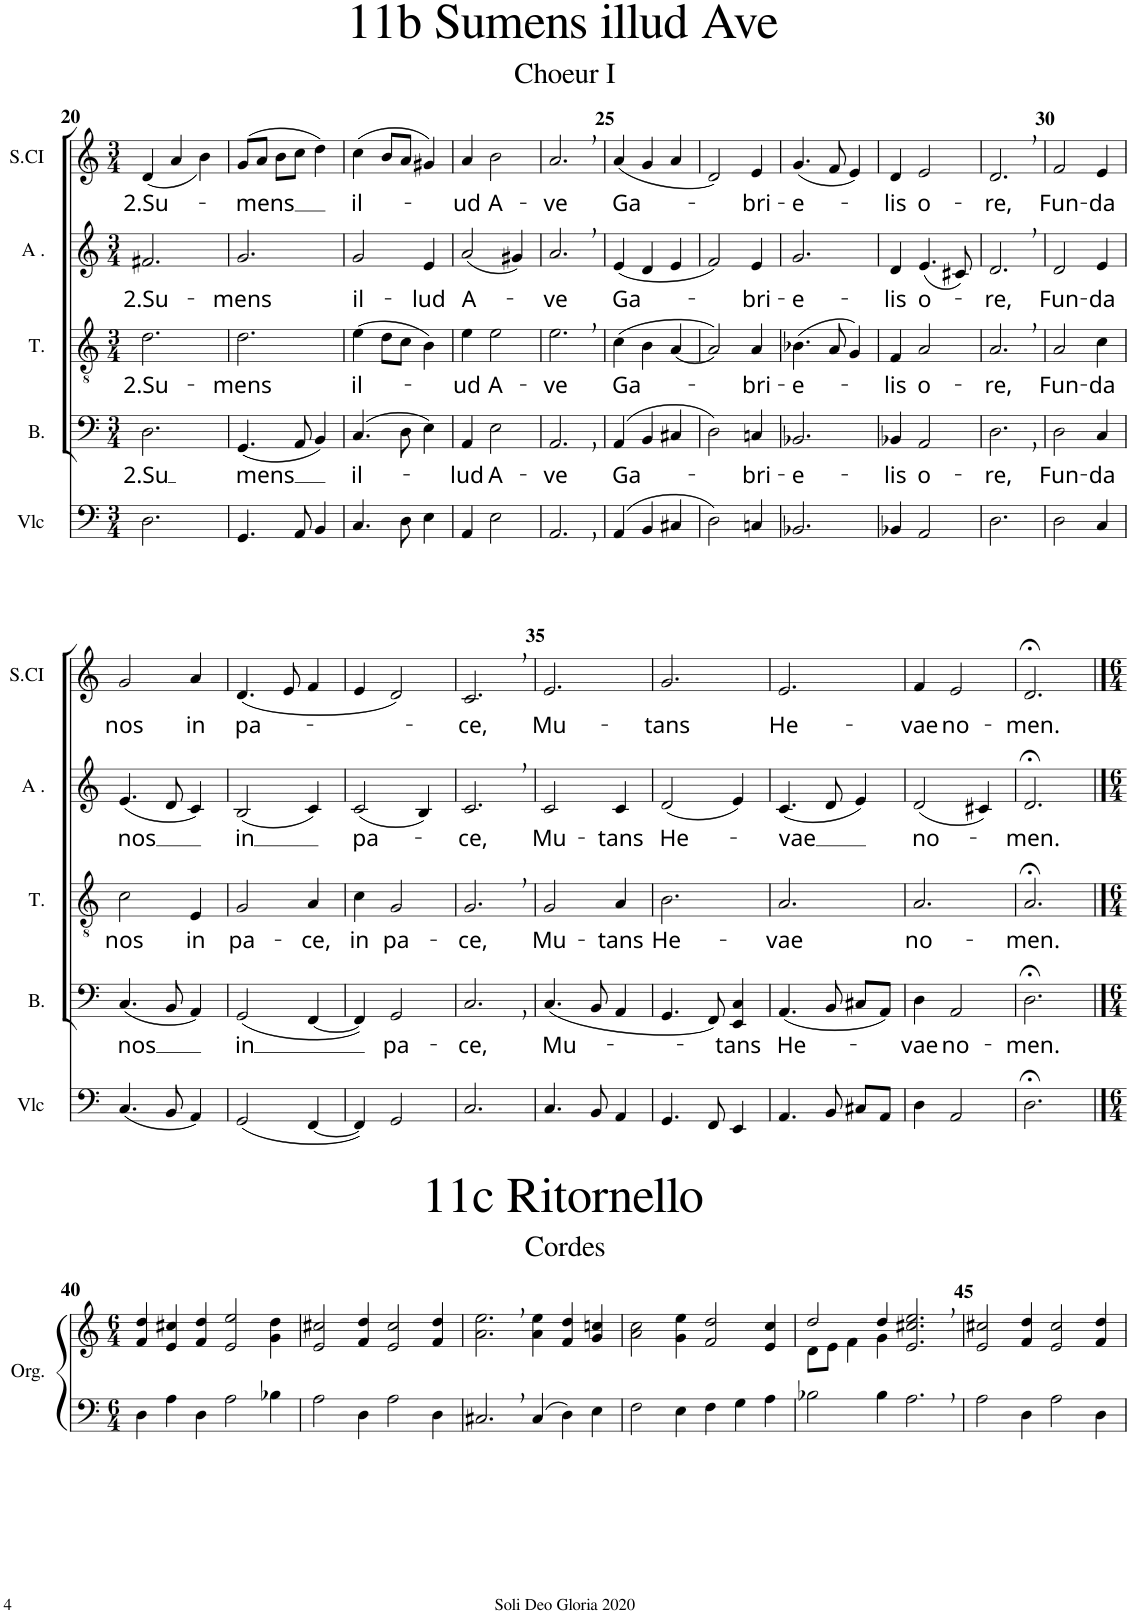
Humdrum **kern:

**kern	**kern	**kern	**kern	**text	**kern	**text	**kern	**text	**kern	**text
*part6	*part6	*part5	*part4	*part4	*part3	*part3	*part2	*part2	*part1	*part1
*staff7	*staff6	*staff5	*staff4	*staff4	*staff3	*staff3	*staff2	*staff2	*staff1	*staff1
*I"Orgue	*	*I"Violoncelle	*I"Basse	*	*I"Tenor	*	*I"Alto	*	*I"Soprano CI	*
*I'Org.	*	*I'Vlc	*I'B.	*	*I'T.	*	*I'A .	*	*I'S.CI	*
!!LO:PB:g=z
*clefF4	*clefG2	*clefF4	*clefF4	*	*clefGv2	*	*clefG2	*	*clefG2	*
*k[]	*k[]	*k[]	*k[]	*	*k[]	*	*k[]	*	*k[]	*
*M3/4	*M3/4	*M3/4	*M3/4	*	*M3/4	*	*M3/4	*	*M3/4	*
=20	=20	=20	=20	=20	=20	=20	=20	=20	=20	=20
!	!	!	!	!LO:LY:b	!	!LO:LY:b	!	!LO:LY:b	!	!LO:LY:b
2.r	2.r	2.D\	2.D\	2.Su	2.d\	2.Su-	2.f#X/	2.Su-	(<4d/	2.Su-
.	.	.	.	.	.	.	.	.	4a/	.
.	.	.	.	.	.	.	.	.	4b\)	.
=21	=21	=21	=21	=21	=21	=21	=21	=21	=21	=21
!	!	!	!	!LO:LY:b	!	!LO:LY:b	!	!LO:LY:b	!	!LO:LY:b
2.r	2.r	4.GG/	(4.GG/	mens	2.d\	-mens	2.g/	-mens	(8g/L	-mens
.	.	.	.	.	.	.	.	.	8a/J	.
.	.	.	.	.	.	.	.	.	8b\L	.
.	.	8AA/	8AA/	.	.	.	.	.	8cc\J	.
.	.	4BB/	4BB/)	.	.	.	.	.	4dd\)	.
=22	=22	=22	=22	=22	=22	=22	=22	=22	=22	=22
!	!	!	!	!LO:LY:b	!	!LO:LY:b	!	!LO:LY:b	!	!LO:LY:b
2.r	2.r	4.C/	(4.C/	il-	(4e\	il-	2g/	il-	(4cc\	il-
.	.	.	.	.	8d\L	.	.	.	8b/L	.
.	.	8D\	8D\	.	8c\J	.	.	.	8a/J	.
!	!	!	!	!	!	!	!	!LO:LY:b	!	!
.	.	4E\	4E\)	.	4B\)	.	4e/	-lud	4g#X/)	.
=23	=23	=23	=23	=23	=23	=23	=23	=23	=23	=23
!	!	!	!	!LO:LY:b	!	!LO:LY:b	!	!LO:LY:b	!	!LO:LY:b
2.r	2.r	4AA/	4AA/	-lud	4e\	-ud	(2a/	A-	4a/	-ud
!	!	!	!	!LO:LY:b	!	!LO:LY:b	!	!	!	!LO:LY:b
.	.	2E\	2E\	A-	2e\	A-	.	.	2b\	A-
.	.	.	.	.	.	.	4g#X/)	.	.	.
=24	=24	=24	=24	=24	=24	=24	=24	=24	=24	=24
!	!	!	!	!LO:LY:b	!	!LO:LY:b	!	!LO:LY:b	!	!LO:LY:b
2.r	2.r	2.AA,</	2.AA,</	-ve	2.e,\	-ve	2.a,/	-ve	2.a,/	-ve
=25	=25	=25	=25	=25	=25	=25	=25	=25	=25	=25
!	!	!	!	!LO:LY:b	!	!LO:LY:b	!	!LO:LY:b	!	!LO:LY:b
2.r	2.r	(4AA/	(4AA/	Ga-	(4c\	Ga-	(4e/	Ga-	(4a/	Ga-
.	.	4BB/	4BB/	.	4B\	.	4d/	.	4g/	.
.	.	4C#X/	4C#X/	.	(4A/	.	4e/	.	4a/	.
=26	=26	=26	=26	=26	=26	=26	=26	=26	=26	=26
2.r	2.r	2D\)	2D\)	.	2A/))	.	2f/)	.	2d/)	.
!	!	!	!	!LO:LY:b	!	!LO:LY:b	!	!LO:LY:b	!	!LO:LY:b
.	.	4Cn/	4Cn/	-bri-	4A/	-bri-	4e/	-bri-	4e/	-bri-
=27	=27	=27	=27	=27	=27	=27	=27	=27	=27	=27
!	!	!	!	!LO:LY:b	!	!LO:LY:b	!	!LO:LY:b	!	!LO:LY:b
2.r	2.r	2.BB-X/	2.BB-X/	-e-	(4.B-X\	-e-	2.g/	-e-	(4.g/	-e-
.	.	.	.	.	8A/	.	.	.	8f/	.
.	.	.	.	.	4G/)	.	.	.	4e/)	.
=28	=28	=28	=28	=28	=28	=28	=28	=28	=28	=28
!	!	!	!	!LO:LY:b	!	!LO:LY:b	!	!LO:LY:b	!	!LO:LY:b
2.r	2.r	4BB-X/	4BB-X/	-lis	4F/	-lis	4d/	-lis	4d/	-lis
!	!	!	!	!LO:LY:b	!	!LO:LY:b	!	!LO:LY:b	!	!LO:LY:b
.	.	2AA/	2AA/	o-	2A/	o-	(4.e/	o-	2e/	o-
.	.	.	.	.	.	.	8c#X/)	.	.	.
=29	=29	=29	=29	=29	=29	=29	=29	=29	=29	=29
!	!	!	!	!LO:LY:b	!	!LO:LY:b	!	!LO:LY:b	!	!LO:LY:b
2.r	2.r	2.D\	2.D,<\	-re,	2.A,/	-re,	2.d,/	-re,	2.d,/	-re,
=30	=30	=30	=30	=30	=30	=30	=30	=30	=30	=30
!	!	!	!	!LO:LY:b	!	!LO:LY:b	!	!LO:LY:b	!	!LO:LY:b
2.r	2.r	2D\	2D\	Fun-	2A/	Fun-	2d/	Fun-	2f/	Fun-
!	!	!	!	!LO:LY:b	!	!LO:LY:b	!	!LO:LY:b	!	!LO:LY:b
.	.	4C/	4C/	-da	4c\	-da	4e/	-da	4e/	-da
!!LO:LB:g=z
=31	=31	=31	=31	=31	=31	=31	=31	=31	=31	=31
!	!	!	!	!LO:LY:b	!	!LO:LY:b	!	!LO:LY:b	!	!LO:LY:b
2.r	2.r	(4.C/	(4.C/	nos	2c\	nos	(4.e/	nos	2g/	nos
.	.	8BB/	8BB/	.	.	.	8d/	.	.	.
!	!	!	!	!	!	!LO:LY:b	!	!	!	!LO:LY:b
.	.	4AA/)	4AA/)	.	4E/	in	4c/)	.	4a/	in
=32	=32	=32	=32	=32	=32	=32	=32	=32	=32	=32
!	!	!	!	!LO:LY:b	!	!LO:LY:b	!	!LO:LY:b	!	!LO:LY:b
2.r	2.r	(2GG/	(2GG/	in	2G/	pa-	(2B/	in	(4.d/	pa-
.	.	.	.	.	.	.	.	.	8e/	.
!	!	!	!	!	!	!LO:LY:b	!	!	!	!
.	.	[4FF/	[4FF/	.	4A/	-ce,	4c/)	.	4f/	.
=33	=33	=33	=33	=33	=33	=33	=33	=33	=33	=33
!	!	!	!	!	!	!LO:LY:b	!	!LO:LY:b	!	!
2.r	2.r	4FF/])	4FF/])	.	4c\	in	(2c/	pa-	4e/	.
!	!	!	!	!LO:LY:b	!	!LO:LY:b	!	!	!	!
.	.	2GG/	2GG/	pa-	2G/	pa-	.	.	2d/)	.
.	.	.	.	.	.	.	4B/)	.	.	.
=34	=34	=34	=34	=34	=34	=34	=34	=34	=34	=34
!	!	!	!	!LO:LY:b	!	!LO:LY:b	!	!LO:LY:b	!	!LO:LY:b
2.r	2.r	2.C/	2.C,</	-ce,	2.G,/	-ce,	2.c,/	-ce,	2.c,/	-ce,
=35	=35	=35	=35	=35	=35	=35	=35	=35	=35	=35
!	!	!	!	!LO:LY:b	!	!LO:LY:b	!	!LO:LY:b	!	!LO:LY:b
2.r	2.r	4.C/	(4.C/	Mu-	2G/	Mu-	2c/	Mu-	2.e/	Mu-
.	.	8BB/	8BB/	.	.	.	.	.	.	.
!	!	!	!	!	!	!LO:LY:b	!	!LO:LY:b	!	!
.	.	4AA/	4AA/	.	4A/	-tans	4c/	-tans	.	.
=36	=36	=36	=36	=36	=36	=36	=36	=36	=36	=36
!	!	!	!	!	!	!LO:LY:b	!	!LO:LY:b	!	!LO:LY:b
2.r	2.r	4.GG/	4.GG/	.	2.B\	He-	(2d/	He-	2.g/	-tans
.	.	8FF/	8FF/)	.	.	.	.	.	.	.
!	!	!	!	!LO:LY:b	!	!	!	!	!	!
.	.	4EE/	4EE/ 4C/	-tans	.	.	4e/)	.	.	.
=37	=37	=37	=37	=37	=37	=37	=37	=37	=37	=37
!	!	!	!	!LO:LY:b	!	!LO:LY:b	!	!LO:LY:b	!	!LO:LY:b
2.r	2.r	4.AA/	(4.AA/	He-	2.A/	-vae	(4.c/	-vae	2.e/	He-
.	.	8BB/	8BB/	.	.	.	8d/	.	.	.
.	.	8C#X/L	8C#X/L	.	.	.	4e/)	.	.	.
.	.	8AA/J	8AA/J)	.	.	.	.	.	.	.
=38	=38	=38	=38	=38	=38	=38	=38	=38	=38	=38
!	!	!	!	!LO:LY:b	!	!LO:LY:b	!	!LO:LY:b	!	!LO:LY:b
2.r	2.r	4D\	4D\	-vae	2.A/	no-	(2d/	no-	4f/	-vae
!	!	!	!	!LO:LY:b	!	!	!	!	!	!LO:LY:b
.	.	2AA/	2AA/	no-	.	.	.	.	2e/	no-
.	.	.	.	.	.	.	4c#X/)	.	.	.
=39	=39	=39	=39	=39	=39	=39	=39	=39	=39	=39
!	!	!	!	!LO:LY:b	!	!LO:LY:b	!	!LO:LY:b	!	!LO:LY:b
2.r	2.r	2.D;<\	2.D;<\	-men.	2.A;</	-men.	2.d;</	-men.	2.d;</	-men.
!!LO:LB:g=z
==40	==40	==40	==40	==40	==40	==40	==40	==40	==40	==40
*M6/4	*M6/4	*M6/4	*M6/4	*	*M6/4	*	*M6/4	*	*M6/4	*
4D\	4f/ 4dd/	1.r	1.r	.	1.r	.	1.r	.	1.r	.
4A\	4e/ 4cc#X/	.	.	.	.	.	.	.	.	.
4D\	4f/ 4dd/	.	.	.	.	.	.	.	.	.
2A\	2e/ 2ee/	.	.	.	.	.	.	.	.	.
4B-X\	4g\ 4dd\	.	.	.	.	.	.	.	.	.
=41	=41	=41	=41	=41	=41	=41	=41	=41	=41	=41
2A\	2e/ 2cc#X/	1.r	1.r	.	1.r	.	1.r	.	1.r	.
4D\	4f/ 4dd/	.	.	.	.	.	.	.	.	.
2A\	2e/ 2cc#/	.	.	.	.	.	.	.	.	.
4D\	4f/ 4dd/	.	.	.	.	.	.	.	.	.
=42	=42	=42	=42	=42	=42	=42	=42	=42	=42	=42
2.C#X,/	2.a\, 2.ee\,	1.r	1.r	.	1.r	.	1.r	.	1.r	.
4C#/	4a\ 4ee\	.	.	.	.	.	.	.	.	.
4D\	4f/ 4dd/	.	.	.	.	.	.	.	.	.
4E\	4g/ 4ccn/	.	.	.	.	.	.	.	.	.
=43	=43	=43	=43	=43	=43	=43	=43	=43	=43	=43
2F\	2a\ 2cc\	1.r	1.r	.	1.r	.	1.r	.	1.r	.
4E\	4g\ 4ee\	.	.	.	.	.	.	.	.	.
4F\	2f/ 2dd/	.	.	.	.	.	.	.	.	.
4G\	.	.	.	.	.	.	.	.	.	.
4A\	4e/ 4cc/	.	.	.	.	.	.	.	.	.
=44	=44	=44	=44	=44	=44	=44	=44	=44	=44	=44
*	*^	*	*	*	*	*	*	*	*	*
2B-X\	2dd/	8d\L	1.r	1.r	.	1.r	.	1.r	.	1.r	.
.	.	8e\J	.	.	.	.	.	.	.	.	.
.	.	4f\	.	.	.	.	.	.	.	.	.
4B-\	4dd/	4g\	.	.	.	.	.	.	.	.	.
2.A,\	2.e/, 2.cc#X/, 2.ee/,	2.ryy	.	.	.	.	.	.	.	.	.
*	*v	*v	*	*	*	*	*	*	*	*	*
=45	=45	=45	=45	=45	=45	=45	=45	=45	=45	=45
2A\	2e/ 2cc#X/	1.r	1.r	.	1.r	.	1.r	.	1.r	.
4D\	4f/ 4dd/	.	.	.	.	.	.	.	.	.
2A\	2e/ 2cc#/	.	.	.	.	.	.	.	.	.
4D\	4f/ 4dd/	.	.	.	.	.	.	.	.	.
=	=	=	=	=	=	=	=	=	=	=
*-	*-	*-	*-	*-	*-	*-	*-	*-	*-	*-
